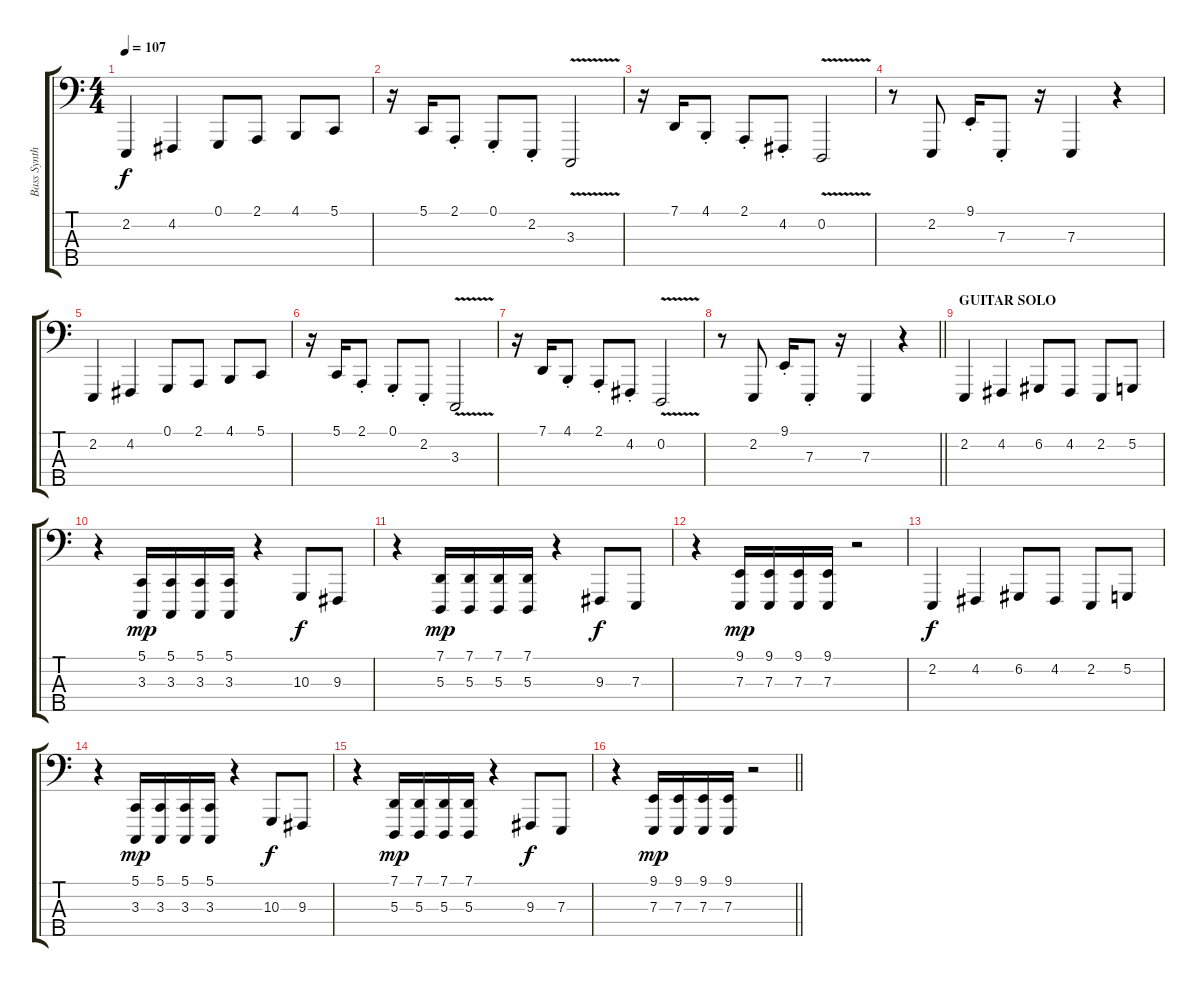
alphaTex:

\track ("Bass Synth R" "Bass Synth") {instrument lead8bassandlead}
\staff {score tabs}
\tuning (G1 D1 A0 E0 B-1) {hide}
\ts (4 4)
\tempo 107
\clef f4
\ks c
2.2.4{dy f} 4.2.4 0.1.8 2.1.8 4.1.8 5.1.8 |
r.16 5.1.16 2.1{st}.8 0.1{st}.8 2.2{st}.8 3.3{v}.2 |
r.16 7.1.16 4.1{st}.8 2.1{st}.8 4.2{st}.8 0.2{v}.2 |
r.8 2.2.8 9.1{st}.16 7.3{st}.8 r.16 7.3.4 r.4 |
2.2.4 4.2.4 0.1.8 2.1.8 4.1.8 5.1.8 |
r.16 5.1.16 2.1{st}.8 0.1{st}.8 2.2{st}.8 3.3{v}.2 |
r.16 7.1.16 4.1{st}.8 2.1{st}.8 4.2{st}.8 0.2{v}.2 |
\barLineRight lightlight
r.8 2.2.8 9.1{st}.16 7.3{st}.8 r.16 7.3.4 r.4 |
\section ("" "GUITAR SOLO")
2.2.4 4.2.4 6.2.8 4.2.8 2.2.8 5.2.8 |
r.4 (5.1 3.3).16{dy mp} (5.1 3.3).16 (5.1 3.3).16 (5.1 3.3).16 r.4 10.3.8{dy f} 9.3.8 |
r.4 (7.1 5.3).16{dy mp} (7.1 5.3).16 (7.1 5.3).16 (7.1 5.3).16 r.4 9.3.8{dy f} 7.3.8 |
r.4 (9.1 7.3).16{dy mp} (9.1 7.3).16 (9.1 7.3).16 (9.1 7.3).16 r.2 |
2.2.4{dy f} 4.2.4 6.2.8 4.2.8 2.2.8 5.2.8 |
r.4 (5.1 3.3).16{dy mp} (5.1 3.3).16 (5.1 3.3).16 (5.1 3.3).16 r.4 10.3.8{dy f} 9.3.8 |
r.4 (7.1 5.3).16{dy mp} (7.1 5.3).16 (7.1 5.3).16 (7.1 5.3).16 r.4 9.3.8{dy f} 7.3.8 |
\barLineRight lightlight
r.4 (9.1 7.3).16{dy mp} (9.1 7.3).16 (9.1 7.3).16 (9.1 7.3).16 r.2
